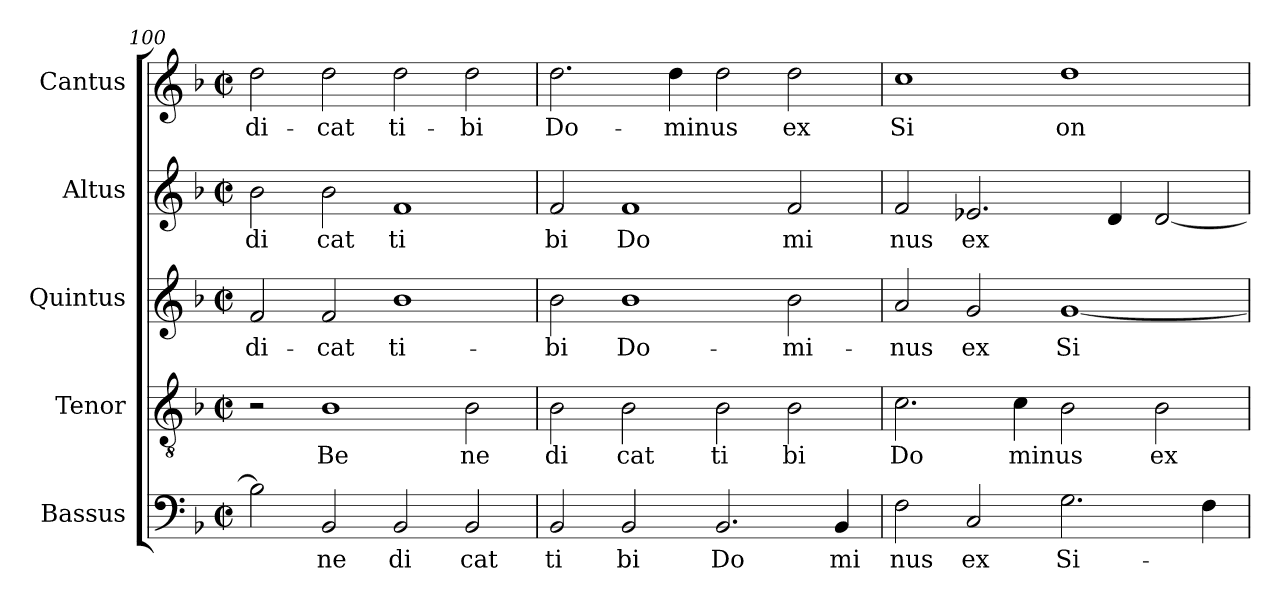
**kern	**text	**kern	**text	**kern	**text	**kern	**text	**kern	**text
*part5	*part5	*part4	*part4	*part3	*part3	*part2	*part2	*part1	*part1
*staff5	*staff5	*staff4	*staff4	*staff3	*staff3	*staff2	*staff2	*staff1	*staff1
*I"Bassus	*	*I"Tenor	*	*I"Quintus	*	*I"Altus	*	*I"Cantus	*
*clefF4	*	*clefGv2	*	*clefG2	*	*clefG2	*	*clefG2	*
*k[b-]	*	*k[b-]	*	*k[b-]	*	*k[b-]	*	*k[b-]	*
*F:	*	*F:	*	*F:	*	*F:	*	*F:	*
*M2/2	*	*M2/2	*	*M2/2	*	*M2/2	*	*M2/2	*
*met(c|)	*	*met(c|)	*	*met(c|)	*	*met(c|)	*	*met(c|)	*
=100	=100	=100	=100	=100	=100	=100	=100	=100	=100
!	!	!	!	!	!LO:LY:b:cj	!	!LO:LY:b:cj	!	!LO:LY:b:cj
2B-\]	.	2r	.	2f/	-di-	2b-\	di	2dd\	-di-
!	!LO:LY:b:cj	!	!LO:LY:b:cj	!	!LO:LY:b:cj	!	!LO:LY:b:cj	!	!LO:LY:b:cj
2BB-/	ne	1B-	Be	2f/	-cat	2b-\	cat	2dd\	-cat
!	!LO:LY:b:cj	!	!	!	!LO:LY:b:cj	!	!LO:LY:b:cj	!	!LO:LY:b:cj
2BB-/	di	.	.	1b-	ti-	1f	ti	2dd\	ti-
!	!LO:LY:b:cj	!	!LO:LY:b:cj	!	!	!	!	!	!LO:LY:b:cj
2BB-/	cat	2B-\	ne	.	.	.	.	2dd\	-bi
=101	=101	=101	=101	=101	=101	=101	=101	=101	=101
!	!LO:LY:b:cj	!	!LO:LY:b:cj	!	!LO:LY:b:cj	!	!LO:LY:b:cj	!	!LO:LY:b:cj
2BB-/	ti	2B-\	di	2b-\	-bi	2f/	bi	2.dd\	Do-
!	!LO:LY:b:cj	!	!LO:LY:b:cj	!	!LO:LY:b:cj	!	!LO:LY:b:cj	!	!
2BB-/	bi	2B-\	cat	1b-	Do-	1f	Do	.	.
!	!	!	!	!	!	!	!	!	!LO:LY:b
.	.	.	.	.	.	.	.	4dd\	-minus
!	!LO:LY:b:cj	!	!LO:LY:b:cj	!	!	!	!	!	!
2.BB-/	Do	2B-\	ti	.	.	.	.	2dd\	.
!	!	!	!LO:LY:b:cj	!	!LO:LY:b:cj	!	!LO:LY:b:cj	!	!LO:LY:b:cj
.	.	2B-\	bi	2b-\	-mi-	2f/	mi	2dd\	ex
!	!LO:LY:b:cj	!	!	!	!	!	!	!	!
4BB-/	mi	.	.	.	.	.	.	.	.
!!LO:LB:g=z
=102	=102	=102	=102	=102	=102	=102	=102	=102	=102
!	!LO:LY:b:cj	!	!LO:LY:b:cj	!	!LO:LY:b:cj	!	!LO:LY:b:cj	!	!LO:LY:b:cj
2F\	nus	2.c\	Do	2a/	-nus	2f/	nus	1cc	Si
!	!LO:LY:b:cj	!	!	!	!LO:LY:b:cj	!	!LO:LY:b:cj	!	!
2C/	ex	.	.	2g/	ex	2.e-X/	ex	.	.
!	!	!	!LO:LY:b	!	!	!	!	!	!
.	.	4c\	minus	.	.	.	.	.	.
!	!LO:LY:b:cj	!	!	!	!LO:LY:b:cj	!	!	!	!LO:LY:b:cj
2.G\	Si-	2B-\	.	[<1g	Si	.	.	1dd	on
.	.	.	.	.	.	4d/	.	.	.
!	!	!	!LO:LY:b:cj	!	!	!	!	!	!
.	.	2B-\	ex	.	.	[<2d/	.	.	.
4F\	.	.	.	.	.	.	.	.	.
=	=	=	=	=	=	=	=	=	=
*-	*-	*-	*-	*-	*-	*-	*-	*-	*-
